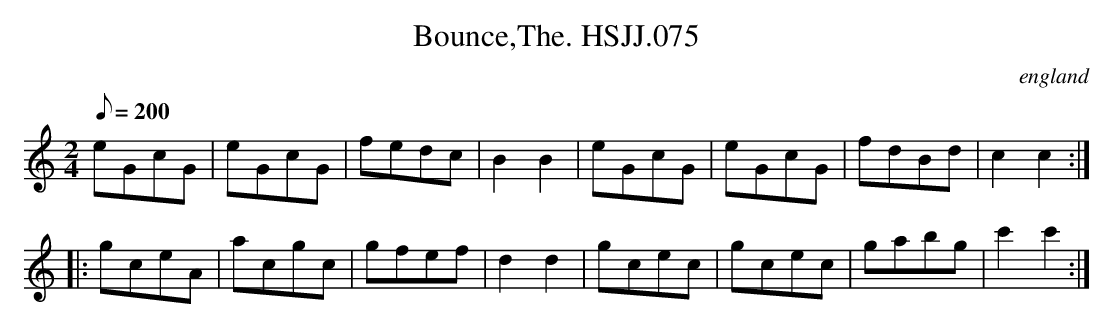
X:1
T:Bounce,The. HSJJ.075
O:england
M:2/4
L:1/8
Q:200
K:C
eGcG|eGcG|fedc|B2B2|eGcG|eGcG|fdBd|c2c2:|
|:gceA|acgc|gfef|d2d2|gcec|gcec|gabg|c'2c'2:|]
